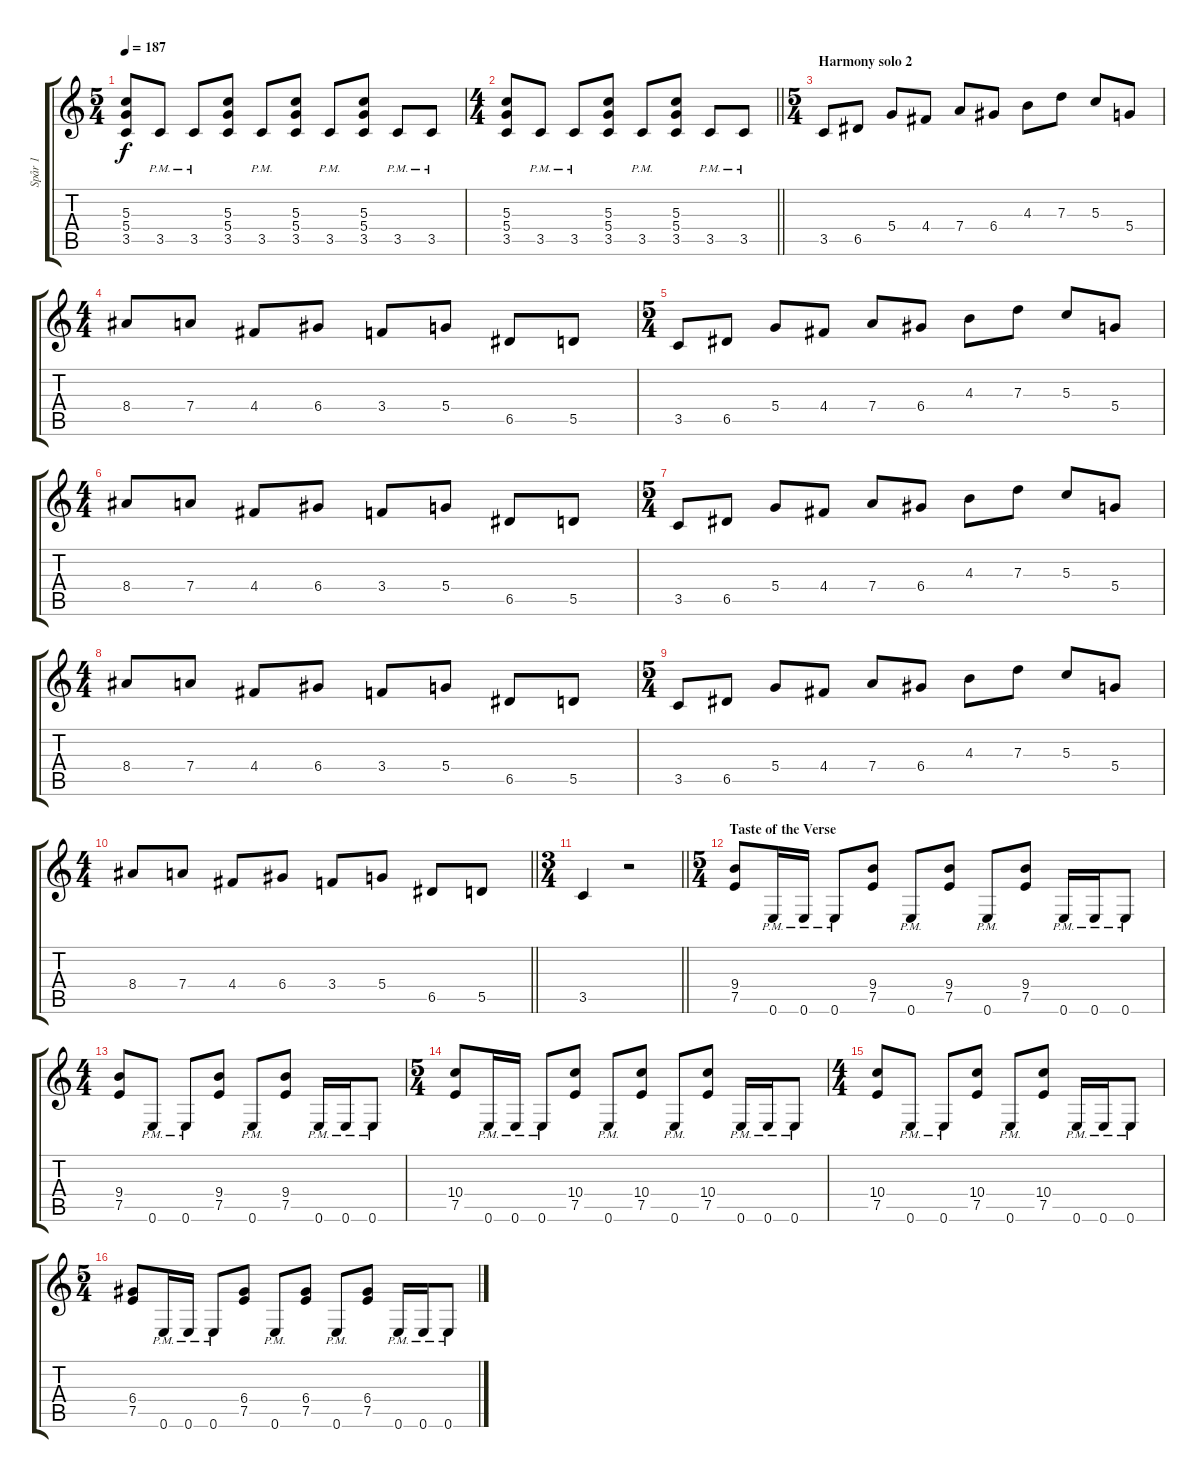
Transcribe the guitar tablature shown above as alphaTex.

\track ("Spår 1" "Spår 1") {instrument acousticguitarsteel}
\staff {score tabs}
\tuning (E4 B3 G3 D3 A2 E2) {hide}
\ts (5 4)
\tempo 187
\clef g2
\ks c
(5.3 5.4 3.5).8{dy f} 3.5{pm}.8 3.5{pm}.8 (5.3 5.4 3.5).8 3.5{pm}.8 (5.3 5.4 3.5).8 3.5{pm}.8 (5.3 5.4 3.5).8 3.5{pm}.8 3.5{pm}.8 |
\ts (4 4)
\barLineRight lightlight
(5.3 5.4 3.5).8 3.5{pm}.8 3.5{pm}.8 (5.3 5.4 3.5).8 3.5{pm}.8 (5.3 5.4 3.5).8 3.5{pm}.8 3.5{pm}.8 |
\ts (5 4)
\section ("" "Harmony solo 2")
3.5.8 6.5.8 5.4.8 4.4.8 7.4.8 6.4.8 4.3.8 7.3.8 5.3.8 5.4.8 |
\ts (4 4)
8.4.8 7.4.8 4.4.8 6.4.8 3.4.8 5.4.8 6.5.8 5.5.8 |
\ts (5 4)
3.5.8 6.5.8 5.4.8 4.4.8 7.4.8 6.4.8 4.3.8 7.3.8 5.3.8 5.4.8 |
\ts (4 4)
8.4.8 7.4.8 4.4.8 6.4.8 3.4.8 5.4.8 6.5.8 5.5.8 |
\ts (5 4)
3.5.8 6.5.8 5.4.8 4.4.8 7.4.8 6.4.8 4.3.8 7.3.8 5.3.8 5.4.8 |
\ts (4 4)
8.4.8 7.4.8 4.4.8 6.4.8 3.4.8 5.4.8 6.5.8 5.5.8 |
\ts (5 4)
3.5.8 6.5.8 5.4.8 4.4.8 7.4.8 6.4.8 4.3.8 7.3.8 5.3.8 5.4.8 |
\ts (4 4)
\barLineRight lightlight
8.4.8 7.4.8 4.4.8 6.4.8 3.4.8 5.4.8 6.5.8 5.5.8 |
\ts (3 4)
\barLineRight lightlight
3.5.4 r.2 |
\ts (5 4)
\section ("" "Taste of the Verse")
(9.4 7.5).8 0.6{pm}.16 0.6{pm}.16 0.6{pm}.8 (9.4 7.5).8 0.6{pm}.8 (9.4 7.5).8 0.6{pm}.8 (9.4 7.5).8 0.6{pm}.16 0.6{pm}.16 0.6{pm}.8 |
\ts (4 4)
(9.4 7.5).8 0.6{pm}.8 0.6{pm}.8 (9.4 7.5).8 0.6{pm}.8 (9.4 7.5).8 0.6{pm}.16 0.6{pm}.16 0.6{pm}.8 |
\ts (5 4)
(10.4 7.5).8 0.6{pm}.16 0.6{pm}.16 0.6{pm}.8 (10.4 7.5).8 0.6{pm}.8 (10.4 7.5).8 0.6{pm}.8 (10.4 7.5).8 0.6{pm}.16 0.6{pm}.16 0.6{pm}.8 |
\ts (4 4)
(10.4 7.5).8 0.6{pm}.8 0.6{pm}.8 (10.4 7.5).8 0.6{pm}.8 (10.4 7.5).8 0.6{pm}.16 0.6{pm}.16 0.6{pm}.8 |
\ts (5 4)
(6.4 7.5).8 0.6{pm}.16 0.6{pm}.16 0.6{pm}.8 (6.4 7.5).8 0.6{pm}.8 (6.4 7.5).8 0.6{pm}.8 (6.4 7.5).8 0.6{pm}.16 0.6{pm}.16 0.6{pm}.8
